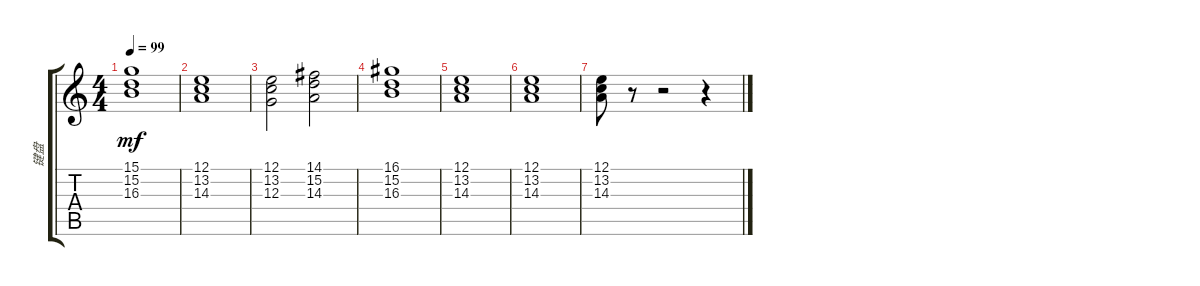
\track ("键盘" "键盘") {instrument electricgrandpiano}
\staff {score tabs}
\tuning (E4 B3 G3 D3 A2 E2) {hide}
\ts (4 4)
\tempo 99
\clef g2
\ks c
(15.1 15.2 16.3).1{dy mf} |
(12.1 13.2 14.3).1 |
(12.1 13.2 12.3).2 (14.1 15.2 14.3).2 |
(16.1 15.2 16.3).1 |
(12.1 13.2 14.3).1 |
(12.1 13.2 14.3).1 |
(12.1 13.2 14.3).8 r.8 r.2 r.4
